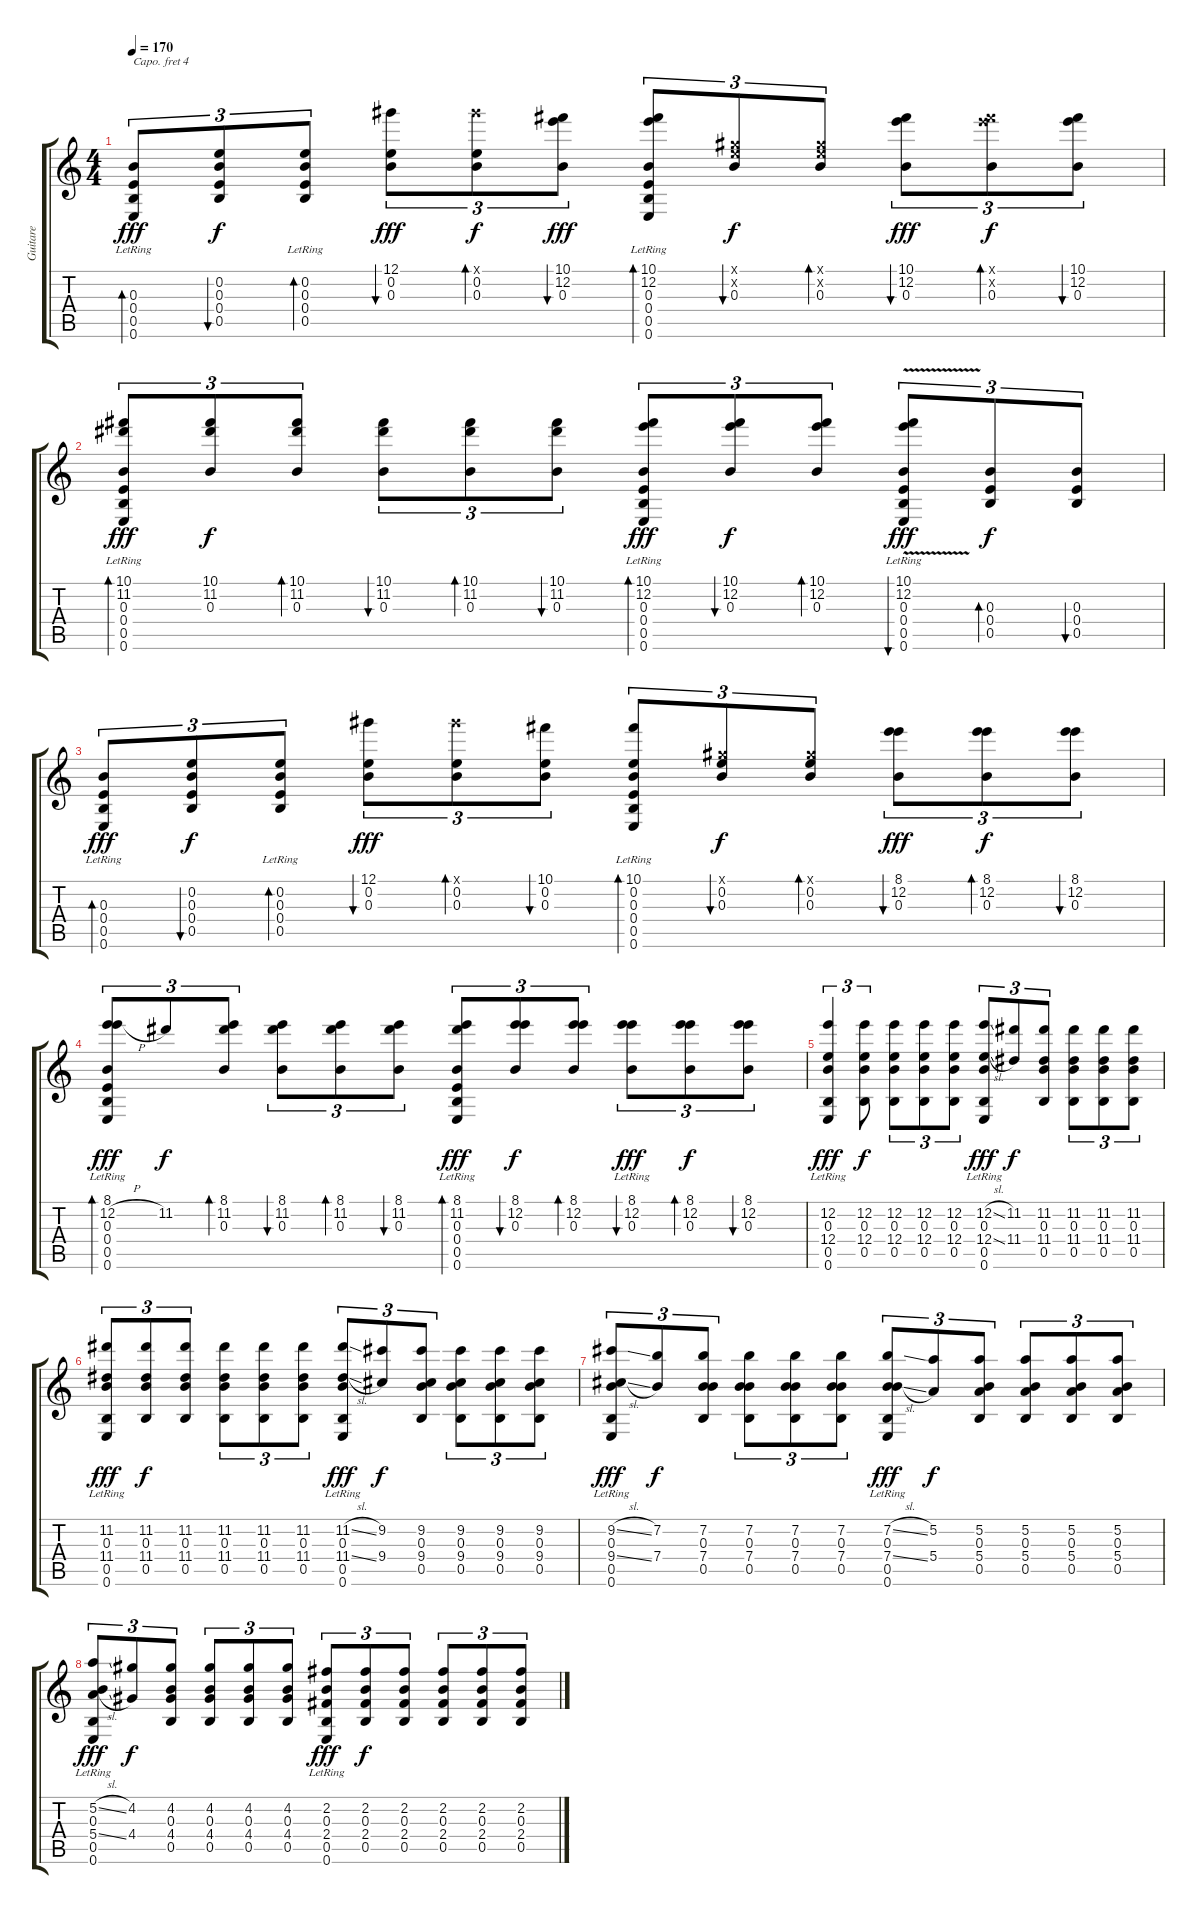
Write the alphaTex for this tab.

\track ("Guitare" "Guitare") {instrument acousticguitarsteel}
\staff {score tabs}
\capo 4
\tuning (E4 C4 G3 C3 G2 C2) {hide}
\ts (4 4)
\tempo 170
\clef g2
\ks c
(0.3 0.4 0.5 0.6{lr}).8{tu (3 2) bd 60 dy fff} (0.2 0.3 0.4 0.5).8{tu (3 2) bu 60 dy f} (0.2 0.3 0.4{lr} 0.5{lr}).8{tu (3 2) bd 60} (12.1 0.2 0.3).8{tu (3 2) bu 60 dy fff} (12.1{x} 0.2 0.3).8{tu (3 2) bd 60 dy f} (10.1 12.2 0.3).8{tu (3 2) bu 60 dy fff} (10.1{lr} 12.2{lr} 0.3{lr} 0.4{lr} 0.5{lr} 0.6{lr}).8{tu (3 2) bd 60} (0.1{x} 0.2{x} 0.3).8{tu (3 2) bu 60 dy f} (0.1{x} 0.2{x} 0.3).8{tu (3 2) bd 60} (10.1 12.2 0.3).8{tu (3 2) bu 60 dy fff} (10.1{x} 12.2{x} 0.3).8{tu (3 2) bd 60 dy f} (10.1 12.2 0.3).8{tu (3 2) bu 60} |
(10.1 11.2 0.3{lr} 0.4{lr} 0.5{lr} 0.6{lr}).8{tu (3 2) bd 60 dy fff} (10.1 11.2 0.3).8{tu (3 2) dy f} (10.1 11.2 0.3).8{tu (3 2) bd 60} (10.1 11.2 0.3).8{tu (3 2) bu 60} (10.1 11.2 0.3).8{tu (3 2) bd 60} (10.1 11.2 0.3).8{tu (3 2) bu 60} (10.1 12.2 0.3 0.4{lr} 0.5{lr} 0.6{lr}).8{tu (3 2) bd 60 dy fff} (10.1 12.2 0.3).8{tu (3 2) bu 60 dy f} (10.1 12.2 0.3).8{tu (3 2) bd 60} (10.1{lr} 12.2{v lr} 0.3 0.4{lr} 0.5{lr} 0.6{lr}).8{tu (3 2) bu 60 dy fff} (0.3 0.4 0.5).8{tu (3 2) bd 60 dy f} (0.3 0.4 0.5).8{tu (3 2) bu 60} |
(0.3 0.4 0.5 0.6{lr}).8{tu (3 2) bd 60 dy fff} (0.2 0.3 0.4 0.5).8{tu (3 2) bu 60 dy f} (0.2 0.3 0.4{lr} 0.5{lr}).8{tu (3 2) bd 60} (12.1 0.2 0.3).8{tu (3 2) bu 60 dy fff} (12.1{x} 0.2 0.3).8{tu (3 2) bd 60} (10.1 0.2 0.3).8{tu (3 2) bu 60} (10.1{lr} 0.2{lr} 0.3{lr} 0.4{lr} 0.5{lr} 0.6{lr}).8{tu (3 2) bd 60} (0.1{x} 0.2 0.3).8{tu (3 2) bu 60 dy f} (0.1{x} 0.2 0.3).8{tu (3 2) bd 60} (8.1 12.2 0.3).8{tu (3 2) bu 60 dy fff} (8.1 12.2 0.3).8{tu (3 2) bd 60 dy f} (8.1 12.2 0.3).8{tu (3 2) bu 60} |
(8.1{lr} 12.2{h} 0.3{lr} 0.4{lr} 0.5{lr} 0.6{lr}).8{tu (3 2) bd 60 dy fff} 11.2.8{tu (3 2) dy f} (8.1 11.2 0.3).8{tu (3 2) bd 60} (8.1 11.2 0.3).8{tu (3 2) bu 60} (8.1 11.2 0.3).8{tu (3 2) bd 60} (8.1 11.2 0.3).8{tu (3 2) bu 60} (8.1 11.2 0.3 0.4{lr} 0.5{lr} 0.6{lr}).8{tu (3 2) bd 60 dy fff} (8.1 12.2 0.3).8{tu (3 2) bu 60 dy f} (8.1 12.2 0.3).8{tu (3 2) bd 60} (8.1{lr} 12.2{lr} 0.3).8{tu (3 2) bu 60 dy fff} (8.1 12.2 0.3).8{tu (3 2) bd 60 dy f} (8.1 12.2 0.3).8{tu (3 2) bu 60} |
(12.2{lr} 0.3{lr} 12.4{lr} 0.5{lr} 0.6{lr}).4{tu (3 2) dy fff} (12.2 0.3 12.4 0.5).8{tu (3 2) dy f} (12.2 0.3 12.4 0.5).8{tu (3 2)} (12.2 0.3 12.4 0.5).8{tu (3 2)} (12.2 0.3 12.4 0.5).8{tu (3 2)} (12.2{sl} 0.3 12.4{sl} 0.5{lr} 0.6{lr}).8{tu (3 2) dy fff} (11.2 11.4).8{tu (3 2) dy f} (11.2 0.3 11.4 0.5).8{tu (3 2)} (11.2 0.3 11.4 0.5).8{tu (3 2)} (11.2 0.3 11.4 0.5).8{tu (3 2)} (11.2 0.3 11.4 0.5).8{tu (3 2)} |
(11.2{lr} 0.3{lr} 11.4{lr} 0.5{lr} 0.6{lr}).8{tu (3 2) dy fff} (11.2 0.3 11.4 0.5).8{tu (3 2) dy f} (11.2 0.3 11.4 0.5).8{tu (3 2)} (11.2 0.3 11.4 0.5).8{tu (3 2)} (11.2 0.3 11.4 0.5).8{tu (3 2)} (11.2 0.3 11.4 0.5).8{tu (3 2)} (11.2{sl} 0.3 11.4{sl} 0.5{lr} 0.6{lr}).8{tu (3 2) dy fff} (9.2 9.4).8{tu (3 2) dy f} (9.2 0.3 9.4 0.5).8{tu (3 2)} (9.2 0.3 9.4 0.5).8{tu (3 2)} (9.2 0.3 9.4 0.5).8{tu (3 2)} (9.2 0.3 9.4 0.5).8{tu (3 2)} |
(9.2{sl} 0.3{lr} 9.4{sl} 0.5{lr} 0.6{lr}).8{tu (3 2) dy fff} (7.2 7.4).8{tu (3 2) dy f} (7.2 0.3 7.4 0.5).8{tu (3 2)} (7.2 0.3 7.4 0.5).8{tu (3 2)} (7.2 0.3 7.4 0.5).8{tu (3 2)} (7.2 0.3 7.4 0.5).8{tu (3 2)} (7.2{sl} 0.3 7.4{sl} 0.5{lr} 0.6{lr}).8{tu (3 2) dy fff} (5.2 5.4).8{tu (3 2) dy f} (5.2 0.3 5.4 0.5).8{tu (3 2)} (5.2 0.3 5.4 0.5).8{tu (3 2)} (5.2 0.3 5.4 0.5).8{tu (3 2)} (5.2 0.3 5.4 0.5).8{tu (3 2)} |
(5.2{sl} 0.3{lr} 5.4{sl} 0.5{lr} 0.6{lr}).8{tu (3 2) dy fff} (4.2 4.4).8{tu (3 2) dy f} (4.2 0.3 4.4 0.5).8{tu (3 2)} (4.2 0.3 4.4 0.5).8{tu (3 2)} (4.2 0.3 4.4 0.5).8{tu (3 2)} (4.2 0.3 4.4 0.5).8{tu (3 2)} (2.2 0.3 2.4 0.5{lr} 0.6{lr}).8{tu (3 2) dy fff} (2.2 0.3 2.4 0.5).8{tu (3 2) dy f} (2.2 0.3 2.4 0.5).8{tu (3 2)} (2.2 0.3 2.4 0.5).8{tu (3 2)} (2.2 0.3 2.4 0.5).8{tu (3 2)} (2.2 0.3 2.4 0.5).8{tu (3 2)}
